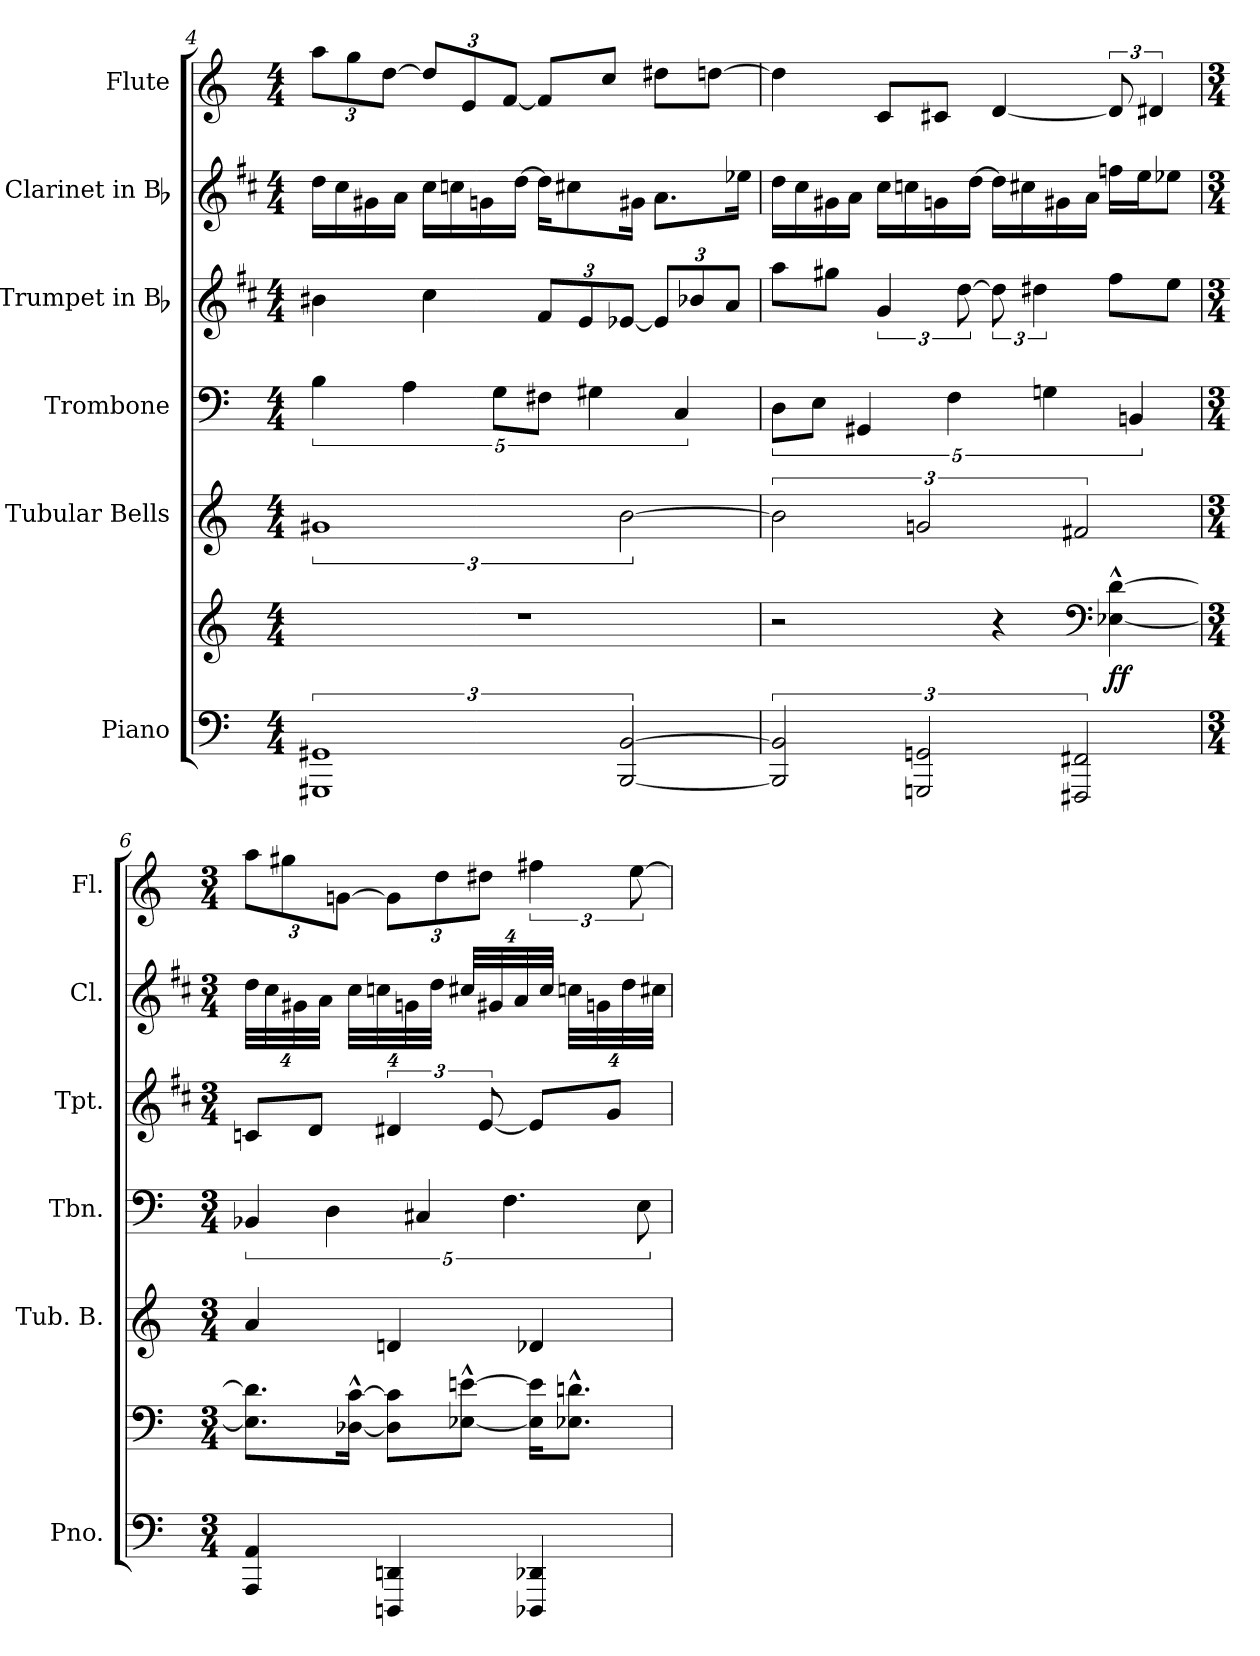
**kern	**kern	**dynam	**kern	**kern	**kern	**kern	**kern
*part6	*part6	*part6	*part5	*part4	*part3	*part2	*part1
*staff7	*staff6	*staff6/7	*staff5	*staff4	*staff3	*staff2	*staff1
*I"Piano	*	*	*I"Tubular Bells	*I"Trombone	*I"Trumpet in Bb	*I"Clarinet in Bb	*I"Flute
*I'Pno.	*	*	*I'Tub. B.	*I'Tbn.	*I'Tpt.	*I'Cl.	*I'Fl.
*clefF4	*clefG2	*	*clefG2	*clefF4	*clefG2	*clefG2	*clefG2
*	*	*	*	*	*ITrd1c2	*ITrd1c2	*
*k[]	*k[]	*	*k[]	*k[]	*k[]	*k[]	*k[]
*C:	*C:	*	*C:	*C:	*C:	*C:	*C:
*M4/4	*M4/4	*	*M4/4	*M4/4	*M4/4	*M4/4	*M4/4
=4	=4	=4	=4	=4	=4	=4	=4
3%2GGG#X 3%2GG#X	1r	.	3%2g#X	5B	4a#X	16ccLL	12aaL
.	.	.	.	.	.	16b	.
.	.	.	.	.	.	.	12gg
.	.	.	.	.	.	16f#X	.
.	.	.	.	.	.	.	[12ddJ
.	.	.	.	.	.	16gJJ	.
.	.	.	.	5A	.	.	.
.	.	.	.	.	4b	16bLL	12ddL]
.	.	.	.	.	.	16b-X	.
.	.	.	.	.	.	.	12e
.	.	.	.	.	.	16fn	.
.	.	.	.	10GL	.	.	.
.	.	.	.	.	.	.	[12fJ
.	.	.	.	.	.	[16ccJJ	.
.	.	.	.	10F#XJ	12eL	16ccKL]	8fL]
.	.	.	.	.	.	8bn	.
.	.	.	.	.	12d	.	.
.	.	.	.	5G#X	.	.	.
.	.	.	.	.	.	.	8ccJ
[3BBB [3BB	.	.	[3b	.	[12d-XJ	.	.
.	.	.	.	.	.	16f#XJk	.
.	.	.	.	.	12d-L]	8.gL	8dd#XL
.	.	.	.	5C	.	.	.
.	.	.	.	.	12a-X	.	.
.	.	.	.	.	.	.	[8ddnJ
.	.	.	.	.	12gJ	.	.
.	.	.	.	.	.	16dd-XJk	.
=5	=5	=5	=5	=5	=5	=5	=5
3BBB] 3BB]	2r	.	3b]	10DL	8ggL	16ccLL	4dd]
.	.	.	.	.	.	16b	.
.	.	.	.	10EJ	.	.	.
.	.	.	.	.	8ff#XJ	16f#X	.
.	.	.	.	.	.	16gJJ	.
.	.	.	.	5GG#X	.	.	.
.	.	.	.	.	6f	16bLL	8cL
.	.	.	.	.	.	16b-X	.
3GGGn 3GGn	.	.	3gn	.	.	.	.
.	.	.	.	.	.	16fn	8c#XJ
.	.	.	.	5F	.	.	.
.	.	.	.	.	[12cc	.	.
.	.	.	.	.	.	[16ccJJ	.
.	4r	.	.	.	12cc]	16ccLL]	[4d
.	.	.	.	.	.	16bn	.
.	.	.	.	.	6cc#X	.	.
.	.	.	.	5Gn	.	.	.
.	.	.	.	.	.	16f#X	.
3FFF#X 3FF#X	.	.	3f#X	.	.	.	.
.	.	.	.	.	.	16gJJ	.
*	*clefF4	*	*	*	*	*	*
.	[4E-X^^ [4d^^	ff	.	.	8eeL	16ee-XLL	12d]
.	.	.	.	5BBn	.	.	.
.	.	.	.	.	.	16ddJ	.
.	.	.	.	.	.	.	6d#X
.	.	.	.	.	8ddJ	8dd-XJ	.
=6	=6	=6	=6	=6	=6	=6	=6
*M3/4	*M3/4	*	*M3/4	*M3/4	*M3/4	*M3/4	*M3/4
4AAA 4AA	8.E-] 8.d]L	.	4a	20%3BB-X	8B-XL	64%3ccLLL	12aaL
.	.	.	.	.	.	64%3b	.
.	.	.	.	.	.	.	12gg#X
.	.	.	.	.	.	64%3f#X	.
.	.	.	.	.	8cJ	.	.
.	.	.	.	.	.	64%3gJJJ	.
.	.	.	.	20%3D	.	.	.
.	.	.	.	.	.	.	[12gnJ
.	[16D-X^^ [16c^^Jk	.	.	.	.	64%3bLLL	.
.	.	.	.	.	.	64%3b-X	.
4DDDn 4DDn	8D-] 8c]L	.	4dn	.	6c#X	.	12gL]
.	.	.	.	.	.	64%3fn	.
.	.	.	.	20%3C#X	.	.	.
.	.	.	.	.	.	64%3ccJJJ	.
.	.	.	.	.	.	.	12dd
.	[8E-X^^ [8en^^J	.	.	.	.	64%3bnLLL	.
.	.	.	.	.	[12d	.	12dd#XJ
.	.	.	.	.	.	64%3f#X	.
.	.	.	.	20%3.F	.	.	.
.	.	.	.	.	.	64%3g	.
4DDD-X 4DD-X	16E-] 16e]KL	.	4d-X	.	8dL]	.	6ff#X
.	.	.	.	.	.	64%3bJJJ	.
.	8.E-X^^ 8.dn^^J	.	.	.	.	64%3b-XLLL	.
.	.	.	.	.	.	64%3fn	.
.	.	.	.	.	8fJ	.	.
.	.	.	.	.	.	64%3cc	.
.	.	.	.	.	.	.	[12ee
.	.	.	.	40%3E	.	.	.
.	.	.	.	.	.	64%3bnJJJ	.
=	=	=	=	=	=	=	=
*-	*-	*-	*-	*-	*-	*-	*-
